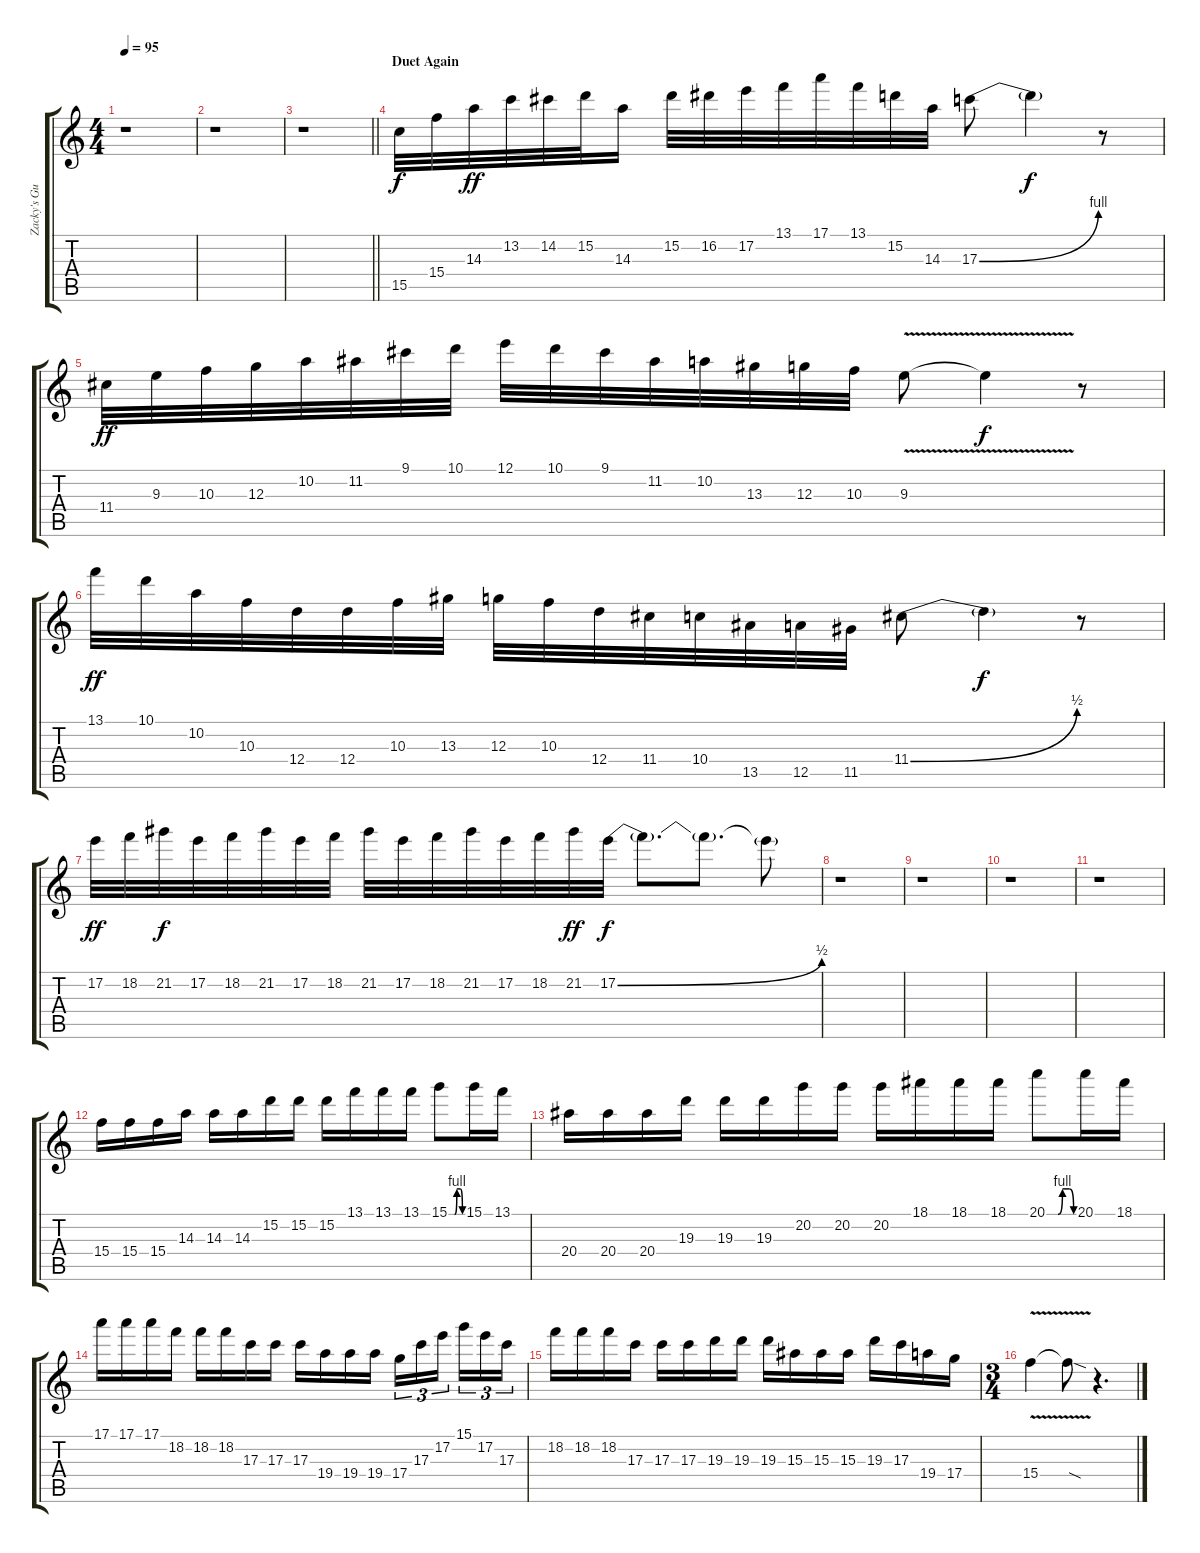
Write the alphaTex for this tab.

\track ("Zacky's Guitar Lead (L)" "Zacky's Gu") {instrument distortionguitar}
\staff {score tabs}
\tuning (E4 B3 G3 D3 A2 D2) {hide}
\ts (4 4)
\tempo 95
\clef g2
\ks c
r.1{dy f} |
r.1 |
\barLineRight lightlight
r.1 |
\section ("" "Duet Again")
15.5.32{volume 15 balance 7} 15.4.32 14.3.32{dy ff} 13.2.32 14.2.32 15.2.32 14.3.16 15.2.32 16.2.32 17.2.32 13.1.32 17.1.32 13.1.32 15.2.32 14.3.32 17.3{be (bend 0 0 60 4)}.8 17.3{t}.4{dy f} r.8 |
11.4.32{dy ff} 9.3.32 10.3.32 12.3.32 10.2.32 11.2.32 9.1.32 10.1.32 12.1.32 10.1.32 9.1.32 11.2.32 10.2.32 13.3.32 12.3.32 10.3.32 9.3{v}.8 9.3{t}.4{dy f} r.8 |
13.1.32{dy ff} 10.1.32 10.2.32 10.3.32 12.4.32 12.4.32 10.3.32 13.3.32 12.3.32 10.3.32 12.4.32 11.4.32 10.4.32 13.5.32 12.5.32 11.5.32 11.4{be (bend 0 0 60 2)}.8 11.4{t}.4{dy f} r.8 |
17.2.32{dy ff} 18.2.32 21.2.32{dy f} 17.2.32 18.2.32 21.2.32 17.2.32 18.2.32 21.2.32 17.2.32 18.2.32 21.2.32 17.2.32 18.2.32 21.2.32{dy ff} 17.2{be (bend 0 0 60 2)}.32{dy f} 17.2{t}.8{d} 17.2{t}.8{d} 17.2{t}.8 |
r.1 |
r.1 |
r.1 |
r.1 |
15.4.16 15.4.16 15.4.16 14.3.16 14.3.16 14.3.16 15.2.16 15.2.16 15.2.16 13.1.16 13.1.16 13.1.16 15.1{be (custom 0 0 25 0 35 4 50 4 60 0)}.8 15.1.16 13.1.16 |
20.4.16 20.4.16 20.4.16 19.3.16 19.3.16 19.3.16 20.2.16 20.2.16 20.2.16 18.1.16 18.1.16 18.1.16 20.1{be (custom 0 0 25 0 35 4 50 4 60 0)}.8 20.1.16 18.1.16 |
17.1.16 17.1.16 17.1.16 18.2.16 18.2.16 18.2.16 17.3.16 17.3.16 17.3.16 19.4.16 19.4.16 19.4.16 17.4.16{tu (3 2)} 17.3.16{tu (3 2)} 17.2.16{tu (3 2) beam splitsecondary} 15.1.16{tu (3 2)} 17.2.16{tu (3 2)} 17.3.16{tu (3 2)} |
18.2.16 18.2.16 18.2.16 17.3.16 17.3.16 17.3.16 19.3.16 19.3.16 19.3.16 15.3.16 15.3.16 15.3.16 19.3.16 17.3.16 19.4.16 17.4.16 |
\ts (3 4)
15.4{v}.4 15.4{sod t}.8 r.4{d}
